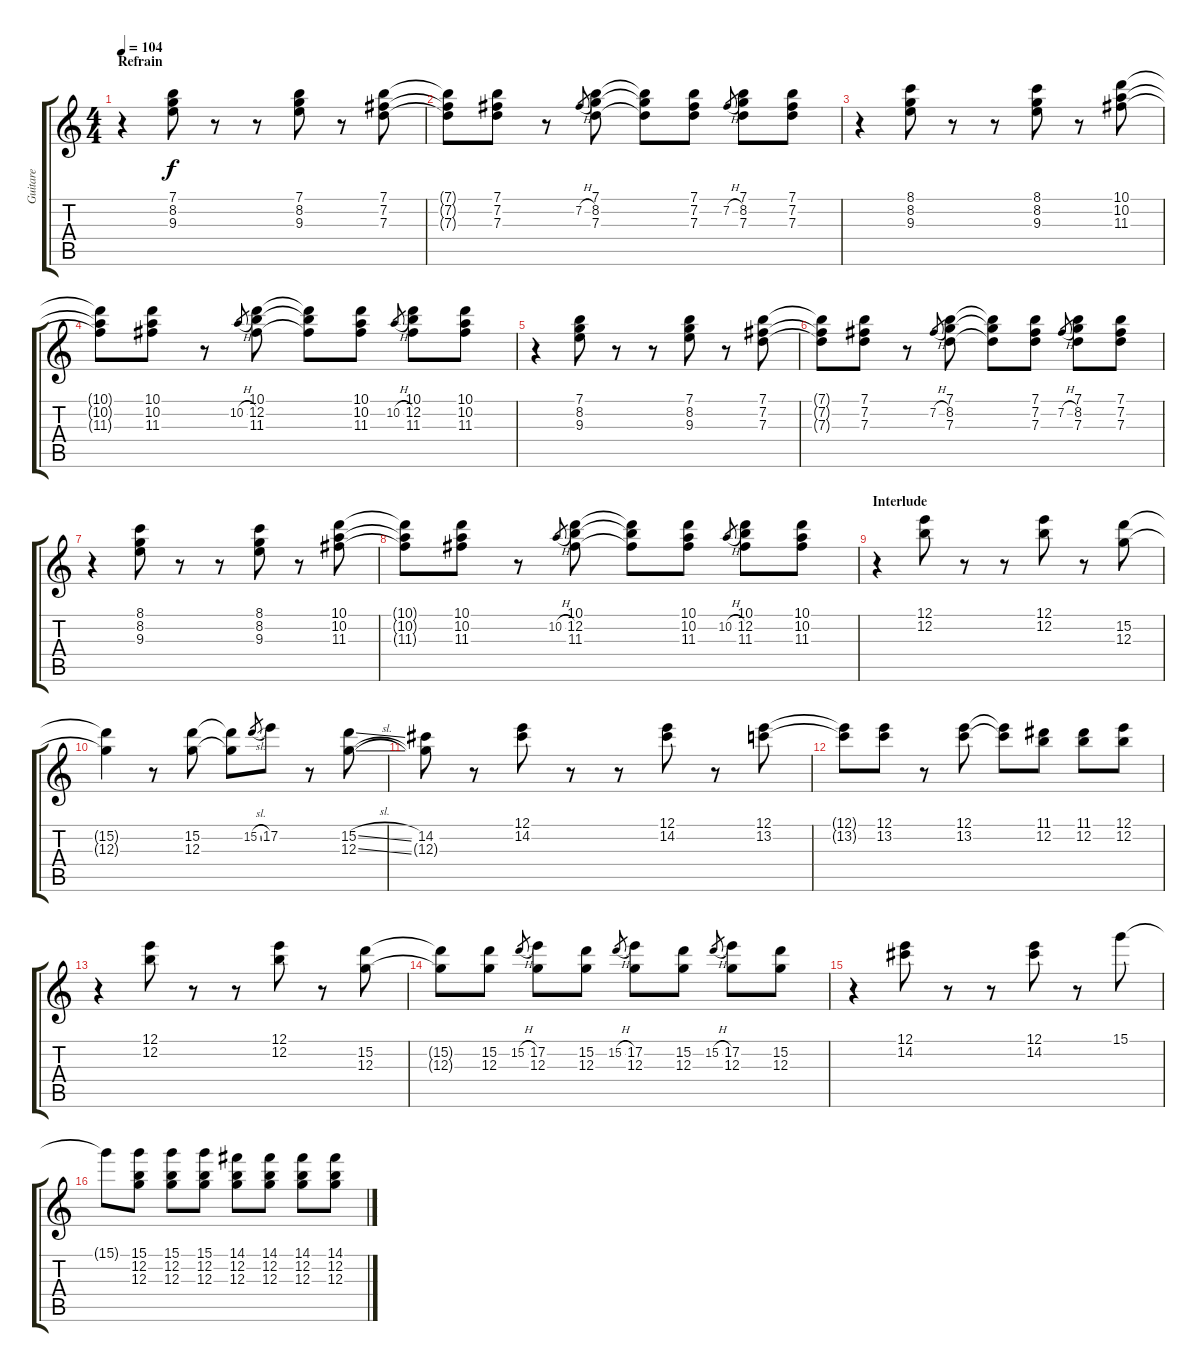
\track ("Guitare" "Guitare") {instrument electricguitarmuted}
\staff {score tabs}
\tuning (E4 B3 G3 D3 A2 E2) {hide}
\ts (4 4)
\section ("" "Refrain")
\tempo 104
\clef g2
\ks c
r.4{dy f} (7.1 8.2 9.3).8 r.8 r.8 (7.1 8.2 9.3).8 r.8 (7.1 7.2 7.3).8 |
(7.1{t} 7.2{t} 7.3{t}).8 (7.1 7.2 7.3).8 r.8 7.2{h}.8{gr} (7.1 8.2 7.3).8 (7.1{t} 8.2{t} 7.3{t}).8 (7.1 7.2 7.3).8 7.2{h}.8{gr} (7.1 8.2 7.3).8 (7.1 7.2 7.3).8 |
r.4 (8.1 8.2 9.3).8 r.8 r.8 (8.1 8.2 9.3).8 r.8 (10.1 10.2 11.3).8 |
(10.1{t} 10.2{t} 11.3{t}).8 (10.1 10.2 11.3).8 r.8 10.2{h}.8{gr} (10.1 12.2 11.3).8 (10.1{t} 12.2{t} 11.3{t}).8 (10.1 10.2 11.3).8 10.2{h}.8{gr} (10.1 12.2 11.3).8 (10.1 10.2 11.3).8 |
r.4 (7.1 8.2 9.3).8 r.8 r.8 (7.1 8.2 9.3).8 r.8 (7.1 7.2 7.3).8 |
(7.1{t} 7.2{t} 7.3{t}).8 (7.1 7.2 7.3).8 r.8 7.2{h}.8{gr} (7.1 8.2 7.3).8 (7.1{t} 8.2{t} 7.3{t}).8 (7.1 7.2 7.3).8 7.2{h}.8{gr} (7.1 8.2 7.3).8 (7.1 7.2 7.3).8 |
r.4 (8.1 8.2 9.3).8 r.8 r.8 (8.1 8.2 9.3).8 r.8 (10.1 10.2 11.3).8 |
(10.1{t} 10.2{t} 11.3{t}).8 (10.1 10.2 11.3).8 r.8 10.2{h}.8{gr} (10.1 12.2 11.3).8 (10.1{t} 12.2{t} 11.3{t}).8 (10.1 10.2 11.3).8 10.2{h}.8{gr} (10.1 12.2 11.3).8 (10.1 10.2 11.3).8 |
\section ("" "Interlude")
r.4 (12.1 12.2).8 r.8 r.8 (12.1 12.2).8 r.8 (15.2 12.3).8 |
(15.2{t} 12.3{t}).4 r.8 (15.2 12.3).8 (15.2{t} 12.3{t}).8 15.2{sl}.8{gr} 17.2.8 r.8 (15.2{sl} 12.3{sl}).8 |
(14.2 12.3{t}).8 r.8 (12.1 14.2).8 r.8 r.8 (12.1 14.2).8 r.8 (12.1 13.2).8 |
(12.1{t} 13.2{t}).8 (12.1 13.2).8 r.8 (12.1 13.2).8 (12.1{t} 13.2{t}).8 (11.1 12.2).8 (11.1 12.2).8 (12.1 12.2).8 |
r.4 (12.1 12.2).8 r.8 r.8 (12.1 12.2).8 r.8 (15.2 12.3).8 |
(15.2{t} 12.3{t}).8 (15.2 12.3).8 15.2{h}.8{gr} (17.2 12.3).8 (15.2 12.3).8 15.2{h}.8{gr} (17.2 12.3).8 (15.2 12.3).8 15.2{h}.8{gr} (17.2 12.3).8 (15.2 12.3).8 |
r.4 (12.1 14.2).8 r.8 r.8 (12.1 14.2).8 r.8 15.1.8 |
15.1{t}.8 (15.1 12.2 12.3).8 (15.1 12.2 12.3).8 (15.1 12.2 12.3).8 (14.1 12.2 12.3).8 (14.1 12.2 12.3).8 (14.1 12.2 12.3).8 (14.1 12.2 12.3).8
